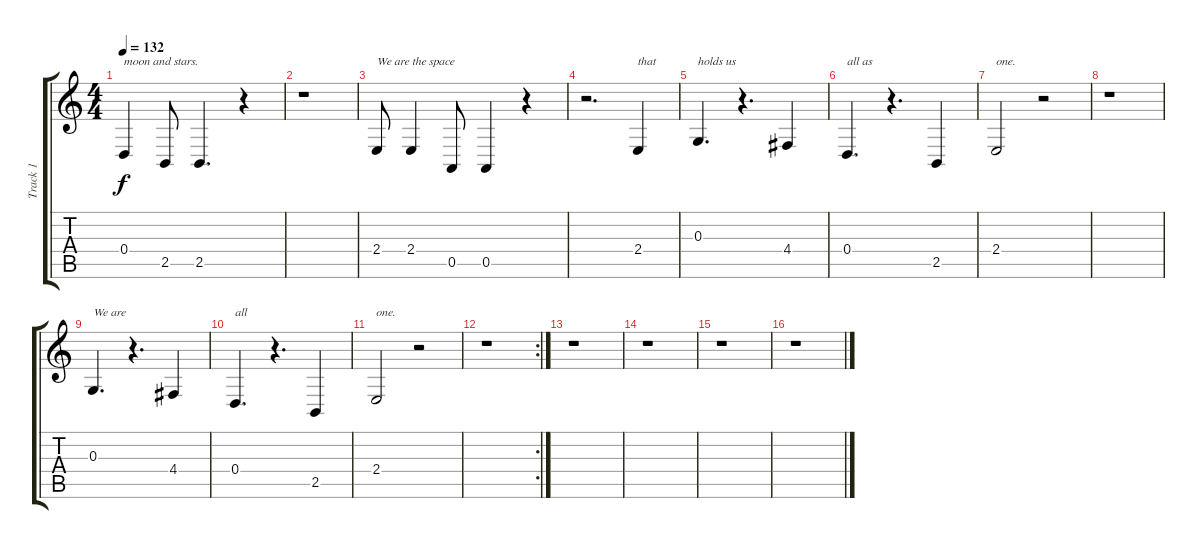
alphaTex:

\track ("Track 1" "Track 1") {instrument acousticgrandpiano}
\staff {score tabs}
\tuning (E4 B3 G3 D3 A2 E2) {hide}
\ts (4 4)
\tempo 132
\clef g2
\ks c
0.4.4{txt "moon and stars." dy f} 2.5.8 2.5.4{d} r.4 |
r.1 |
2.4.8{txt "We are the space"} 2.4.4 0.5.8 0.5.4 r.4 |
r.2{d} 2.4.4{txt "that"} |
0.3.4{d txt "holds us "} r.4{d} 4.4.4 |
0.4.4{d txt "all as"} r.4{d} 2.5.4 |
2.4.2{txt "one."} r.2 |
r.1 |
0.3.4{d txt "We are"} r.4{d} 4.4.4 |
0.4.4{d txt "all "} r.4{d} 2.5.4 |
2.4.2{txt "one."} r.2 |
\rc 2
r.1 |
r.1 |
r.1 |
r.1 |
r.1
